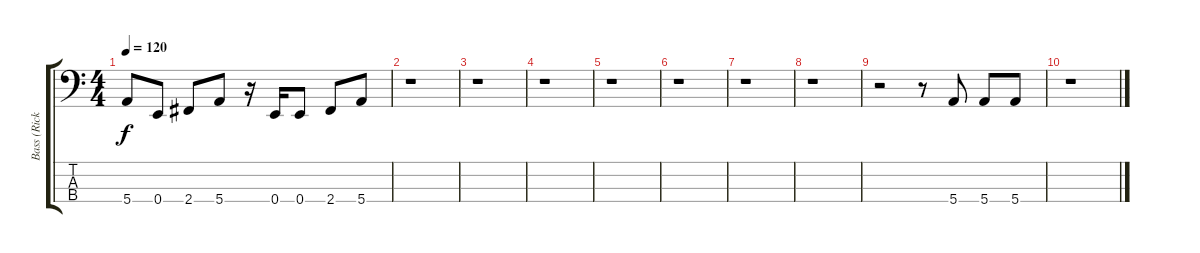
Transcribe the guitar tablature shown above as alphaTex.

\track ("Bass (Ricky Reed)" "Bass (Rick") {instrument electricbassfinger}
\staff {score tabs}
\tuning (G2 D2 A1 E1) {hide}
\ts (4 4)
\tempo 120
\clef f4
\ks c
5.4.8{dy f} 0.4.8 2.4.8 5.4.8 r.16 0.4.16 0.4.8 2.4.8 5.4.8 |
r.1 |
r.1 |
r.1 |
r.1 |
r.1 |
r.1 |
r.1 |
r.2 r.8 5.4.8 5.4.8 5.4.8 |
r.1
